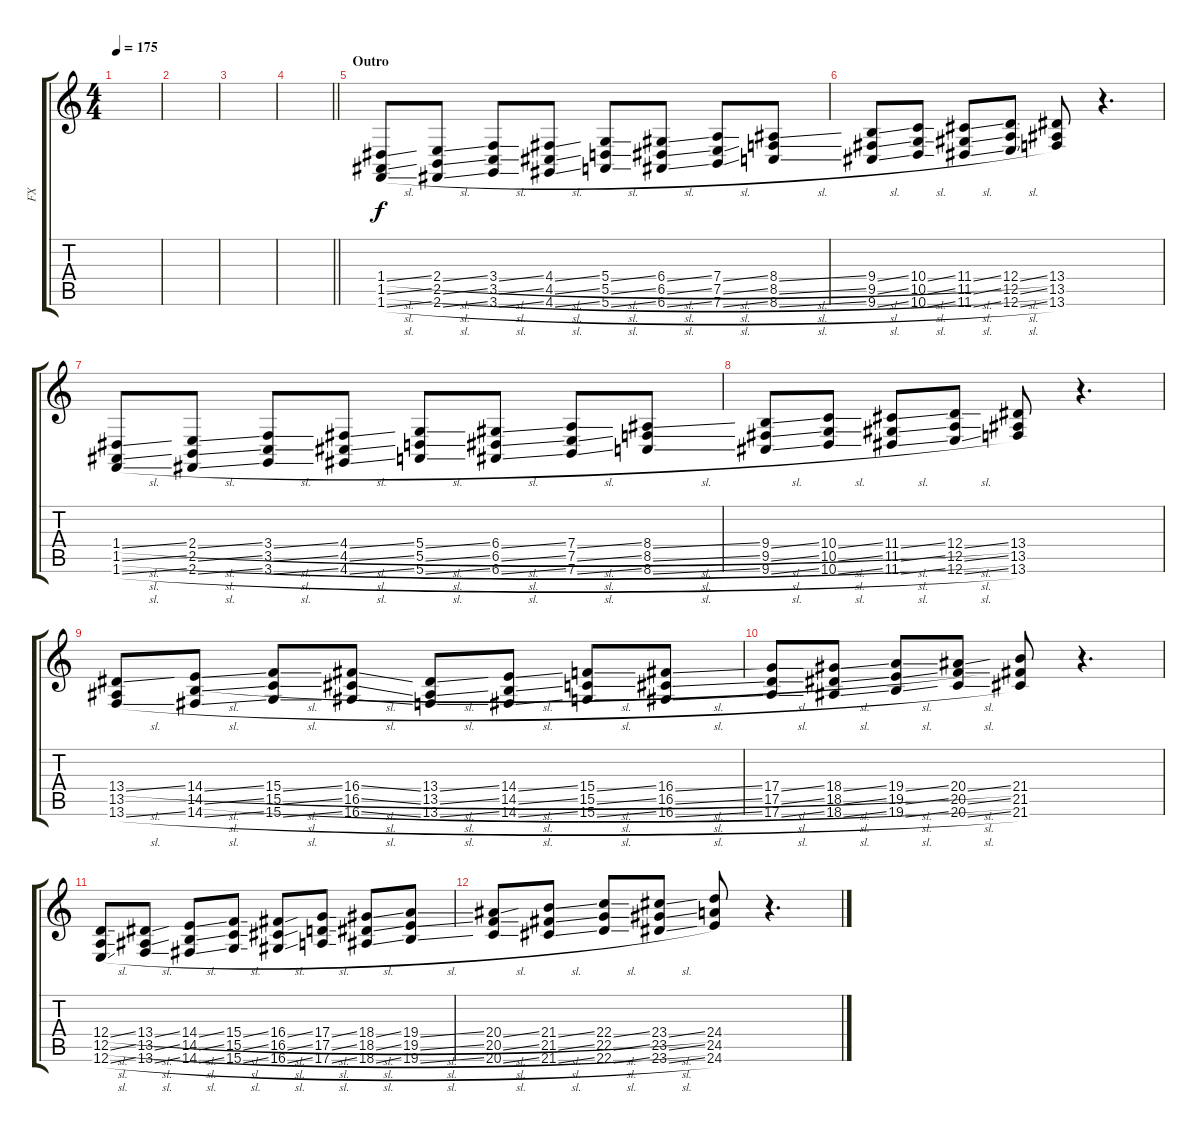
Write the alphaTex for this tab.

\track ("FX" "FX") {instrument lead6voice}
\staff {score tabs}
\tuning (E4 B3 G3 D3 A2 E2) {hide}
\ts (4 4)
\tempo 175
\clef g2
\ks c
|
|
|
\barLineRight lightlight
|
\section ("" "Outro")
(1.4{sl} 1.5{sl} 1.6{sl}).8 (2.4{sl} 2.5{sl} 2.6{sl}).8 (3.4{sl} 3.5{sl} 3.6{sl}).8 (4.4{sl} 4.5{sl} 4.6{sl}).8 (5.4{sl} 5.5{sl} 5.6{sl}).8 (6.4{sl} 6.5{sl} 6.6{sl}).8 (7.4{sl} 7.5{sl} 7.6{sl}).8 (8.4{sl} 8.5{sl} 8.6{sl}).8 |
(9.4{sl} 9.5{sl} 9.6{sl}).8 (10.4{sl} 10.5{sl} 10.6{sl}).8 (11.4{sl} 11.5{sl} 11.6{sl}).8 (12.4{sl} 12.5{sl} 12.6{sl}).8 (13.4 13.5 13.6).8 r.4{d} |
(1.4{sl} 1.5{sl} 1.6{sl}).8 (2.4{sl} 2.5{sl} 2.6{sl}).8 (3.4{sl} 3.5{sl} 3.6{sl}).8 (4.4{sl} 4.5{sl} 4.6{sl}).8 (5.4{sl} 5.5{sl} 5.6{sl}).8 (6.4{sl} 6.5{sl} 6.6{sl}).8 (7.4{sl} 7.5{sl} 7.6{sl}).8 (8.4{sl} 8.5{sl} 8.6{sl}).8 |
(9.4{sl} 9.5{sl} 9.6{sl}).8 (10.4{sl} 10.5{sl} 10.6{sl}).8 (11.4{sl} 11.5{sl} 11.6{sl}).8 (12.4{sl} 12.5{sl} 12.6{sl}).8 (13.4 13.5 13.6).8 r.4{d} |
(13.4{sl} 13.5 13.6{sl}).8 (14.4{sl} 14.5{sl} 14.6{sl}).8 (15.4{sl} 15.5{sl} 15.6{sl}).8 (16.4{sl} 16.5{sl} 16.6{sl}).8 (13.4{sl} 13.5{sl} 13.6{sl}).8 (14.4{sl} 14.5{sl} 14.6{sl}).8 (15.4{sl} 15.5{sl} 15.6{sl}).8 (16.4{sl} 16.5{sl} 16.6{sl}).8 |
(17.4{sl} 17.5{sl} 17.6{sl}).8 (18.4{sl} 18.5{sl} 18.6{sl}).8 (19.4{sl} 19.5{sl} 19.6{sl}).8 (20.4{sl} 20.5{sl} 20.6{sl}).8 (21.4 21.5 21.6).8 r.4{d} |
(12.4{sl} 12.5{sl} 12.6{sl}).8 (13.4{sl} 13.5{sl} 13.6{sl}).8 (14.4{sl} 14.5{sl} 14.6{sl}).8 (15.4{sl} 15.5{sl} 15.6{sl}).8 (16.4{sl} 16.5{sl} 16.6{sl}).8 (17.4{sl} 17.5{sl} 17.6{sl}).8 (18.4{sl} 18.5{sl} 18.6{sl}).8 (19.4{sl} 19.5{sl} 19.6{sl}).8 |
(20.4{sl} 20.5{sl} 20.6{sl}).8 (21.4{sl} 21.5{sl} 21.6{sl}).8 (22.4{sl} 22.5{sl} 22.6{sl}).8 (23.4{sl} 23.5{sl} 23.6{sl}).8 (24.4 24.5 24.6).8 r.4{d}
